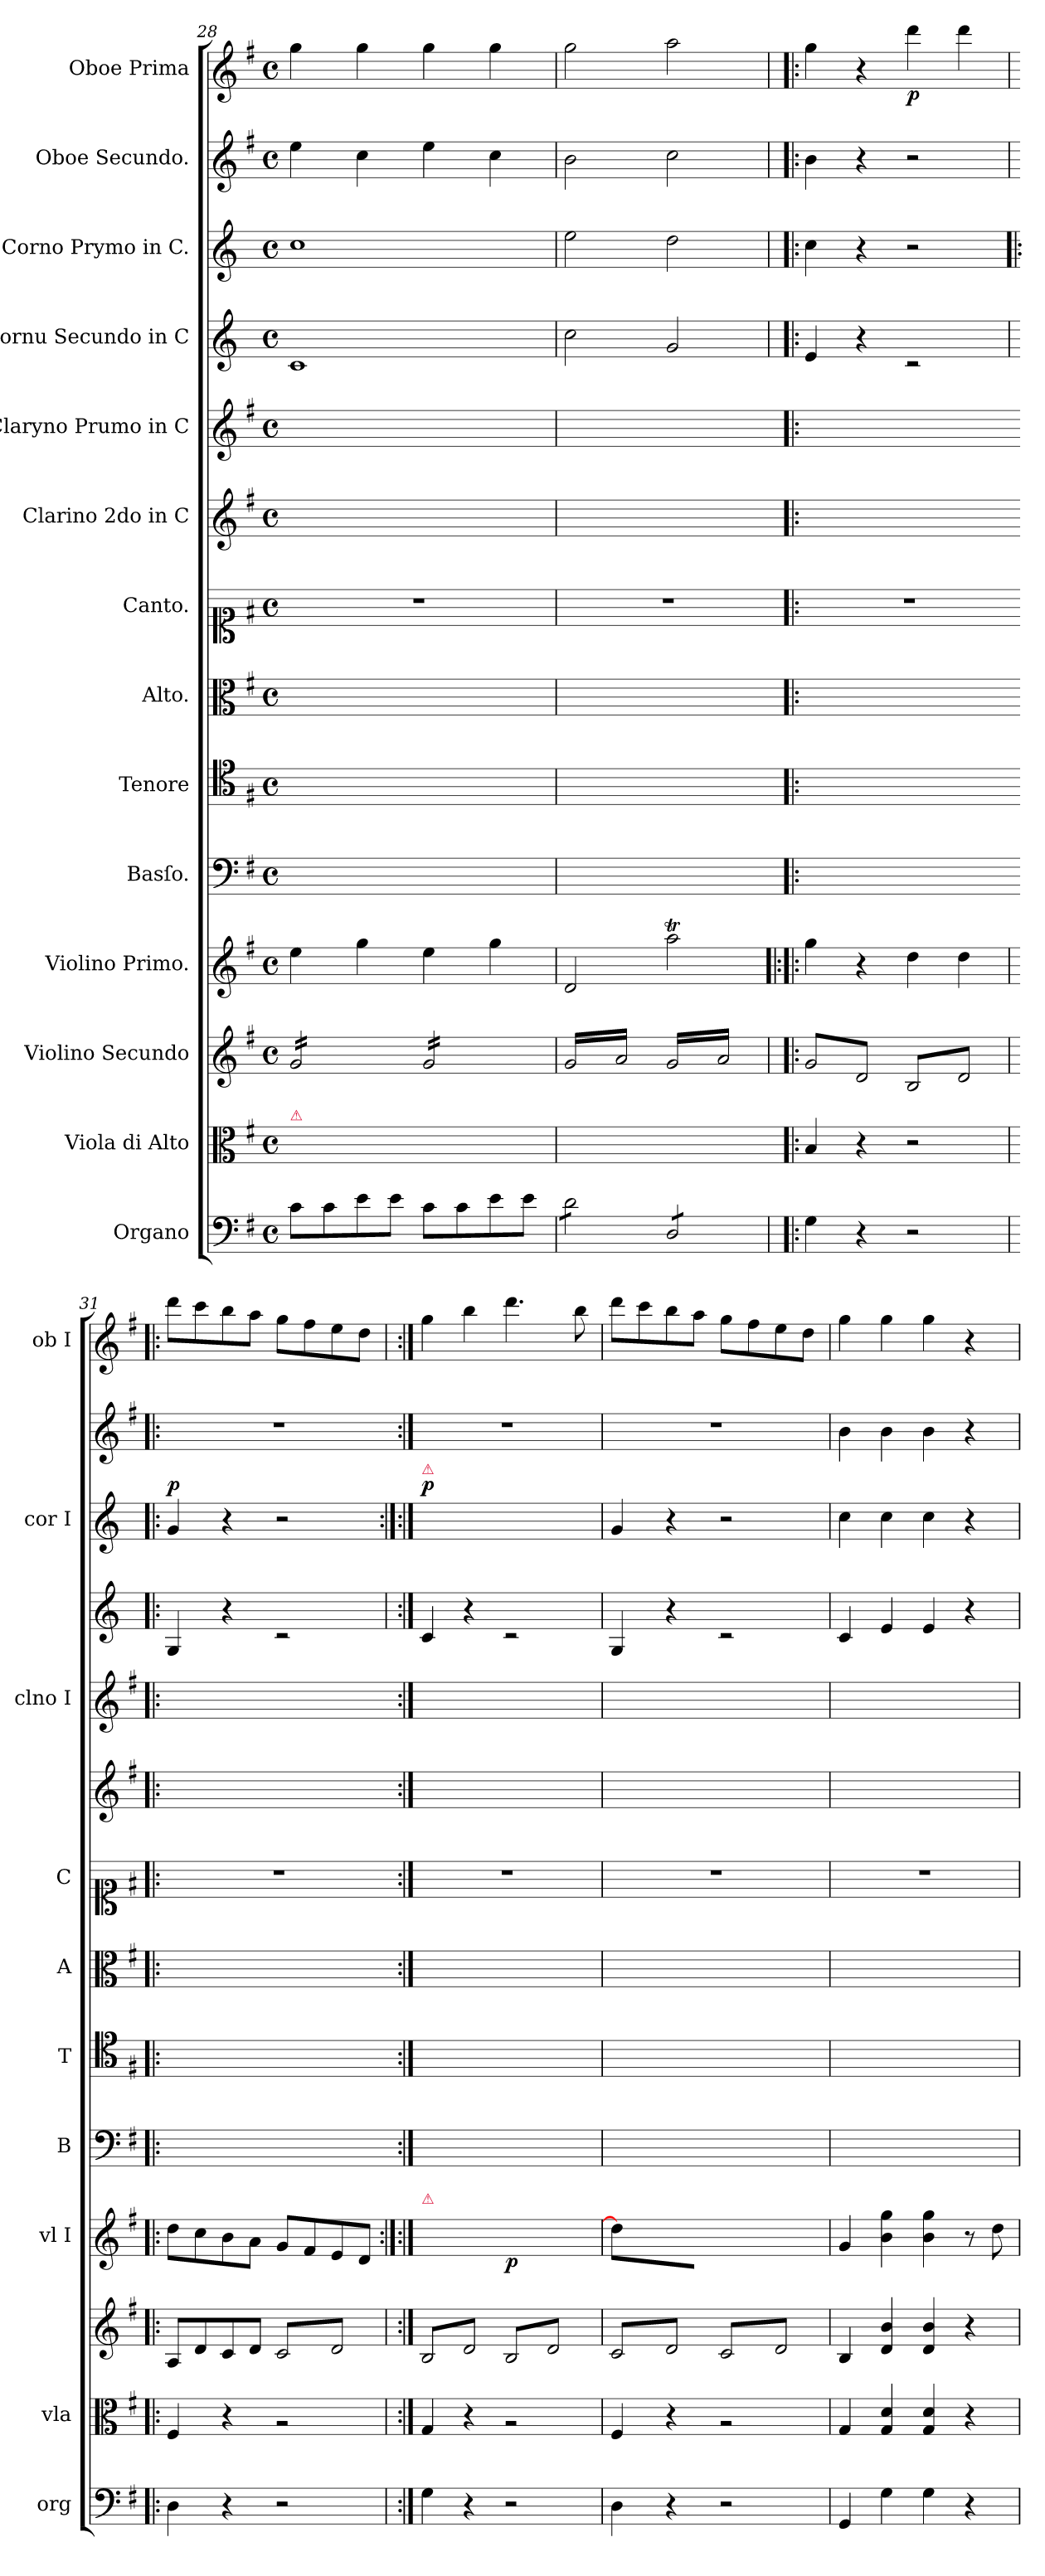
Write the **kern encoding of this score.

**kern	**dynam	**kern	**kern	**dynam	**kern	**dynam	**kern	**kern	**kern	**kern	**kern	**kern	**kern	**dynam	**kern	**dynam	**kern	**kern	**dynam
*part14	*part14	*part13	*part12	*part12	*part11	*part11	*part10	*part9	*part8	*part7	*part6	*part5	*part4	*part4	*part3	*part3	*part2	*part1	*part1
*staff14	*staff14	*staff13	*staff12	*staff12	*staff11	*staff11	*staff10	*staff9	*staff8	*staff7	*staff6	*staff5	*staff4	*staff4	*staff3	*staff3	*staff2	*staff1	*staff1
*I"Organo	*	*I"Viola di Alto	*I"Violino Secundo	*	*I"Violino Primo.	*	*I"Basſo.	*I"Tenore	*I"Alto.	*I"Canto.	*I"Clarino 2do in C	*I"Claryno Prumo in C	*I"Cornu Secundo in C	*	*I"Corno Prymo in C.	*	*I"Oboe Secundo.	*I"Oboe Prima	*
*I'org	*	*I'vla	*	*	*I'vl I	*	*I'B	*I'T	*I'A	*I'C	*	*I'clno I	*	*	*I'cor I	*	*	*I'ob I	*
*clefF4	*	*clefC3	*clefG2	*	*clefG2	*	*clefF4	*clefC4	*clefC3	*clefC1	*clefG2	*clefG2	*clefG2	*	*clefG2	*	*clefG2	*clefG2	*
*	*	*	*	*	*	*	*	*	*	*	*	*	*ITrd3c5	*	*ITrd3c5	*	*	*	*
*k[f#]	*	*k[f#]	*k[f#]	*	*k[f#]	*	*k[f#]	*k[f#]	*k[f#]	*k[f#]	*k[f#]	*k[f#]	*k[f#]	*	*k[f#]	*	*k[f#]	*k[f#]	*
*G:	*	*G:	*G:	*	*G:	*	*G:	*G:	*G:	*G:	*G:	*G:	*G:	*	*G:	*	*G:	*G:	*
*M4/4	*	*M4/4	*M4/4	*	*M4/4	*	*M4/4	*M4/4	*M4/4	*M4/4	*M4/4	*M4/4	*M4/4	*	*M4/4	*	*M4/4	*M4/4	*
*met(c)	*	*met(c)	*met(c)	*	*met(c)	*	*met(c)	*met(c)	*met(c)	*met(c)	*met(c)	*met(c)	*met(c)	*	*met(c)	*	*met(c)	*met(c)	*
=28	=28	=28	=28	=28	=28	=28	=28	=28	=28	=28	=28	=28	=28	=28	=28	=28	=28	=28	=28
!	!	!LO:TX:a:color=crimson:t=⚠	!	!	!	!	!	!	!	!	!	!	!	!	!	!	!	!	!
*	*	*	*tremolo	*	*	*	*	*	*	*	*	*	*	*	*	*	*	*	*
8c\L	.	1ryy	16g/LL	.	4ee\	.	1ryy	1ryy	1ryy	1r	1ryy	1ryy	1G	.	1g	.	4ee\	4gg\	.
.	.	.	16g/	.	.	.	.	.	.	.	.	.	.	.	.	.	.	.	.
8c\	.	.	16g/	.	.	.	.	.	.	.	.	.	.	.	.	.	.	.	.
.	.	.	16g/	.	.	.	.	.	.	.	.	.	.	.	.	.	.	.	.
8e\	.	.	16g/	.	4gg\	.	.	.	.	.	.	.	.	.	.	.	4cc\	4gg\	.
.	.	.	16g/	.	.	.	.	.	.	.	.	.	.	.	.	.	.	.	.
8e\J	.	.	16g/	.	.	.	.	.	.	.	.	.	.	.	.	.	.	.	.
.	.	.	16g/JJ	.	.	.	.	.	.	.	.	.	.	.	.	.	.	.	.
8c\L	.	.	16g/LL	.	4ee\	.	.	.	.	.	.	.	.	.	.	.	4ee\	4gg\	.
.	.	.	16g/	.	.	.	.	.	.	.	.	.	.	.	.	.	.	.	.
8c\	.	.	16g/	.	.	.	.	.	.	.	.	.	.	.	.	.	.	.	.
.	.	.	16g/	.	.	.	.	.	.	.	.	.	.	.	.	.	.	.	.
8e\	.	.	16g/	.	4gg\	.	.	.	.	.	.	.	.	.	.	.	4cc\	4gg\	.
.	.	.	16g/	.	.	.	.	.	.	.	.	.	.	.	.	.	.	.	.
8e\J	.	.	16g/	.	.	.	.	.	.	.	.	.	.	.	.	.	.	.	.
.	.	.	16g/JJ	.	.	.	.	.	.	.	.	.	.	.	.	.	.	.	.
=29	=29	=29	=29	=29	=29	=29	=29	=29	=29	=29	=29	=29	=29	=29	=29	=29	=29	=29	=29
*tremolo	*	*	*	*	*	*	*	*	*	*	*	*	*	*	*	*	*	*	*
8d\L	.	1ryy	16g/LL	.	2d/	.	1ryy	1ryy	1ryy	1r	1ryy	1ryy	2g\	.	2b\	.	2b\	2gg\	.
.	.	.	16a/	.	.	.	.	.	.	.	.	.	.	.	.	.	.	.	.
8d\	.	.	16g/	.	.	.	.	.	.	.	.	.	.	.	.	.	.	.	.
.	.	.	16a/	.	.	.	.	.	.	.	.	.	.	.	.	.	.	.	.
8d\	.	.	16g/	.	.	.	.	.	.	.	.	.	.	.	.	.	.	.	.
.	.	.	16a/	.	.	.	.	.	.	.	.	.	.	.	.	.	.	.	.
8d\J	.	.	16g/	.	.	.	.	.	.	.	.	.	.	.	.	.	.	.	.
.	.	.	16a/JJ	.	.	.	.	.	.	.	.	.	.	.	.	.	.	.	.
8D/L	.	.	16g/LL	.	2aaT\	.	.	.	.	.	.	.	2d/	.	2a\	.	2cc\	2aa\	.
.	.	.	16a/	.	.	.	.	.	.	.	.	.	.	.	.	.	.	.	.
8D/	.	.	16g/	.	.	.	.	.	.	.	.	.	.	.	.	.	.	.	.
.	.	.	16a/	.	.	.	.	.	.	.	.	.	.	.	.	.	.	.	.
8D/	.	.	16g/	.	.	.	.	.	.	.	.	.	.	.	.	.	.	.	.
.	.	.	16a/	.	.	.	.	.	.	.	.	.	.	.	.	.	.	.	.
8D/J	.	.	16g/	.	.	.	.	.	.	.	.	.	.	.	.	.	.	.	.
*Xtremolo	*	*	*	*	*	*	*	*	*	*	*	*	*	*	*	*	*	*	*
.	.	.	16a/JJ	.	.	.	.	.	.	.	.	.	.	.	.	.	.	.	.
=30	=30	=30	=30	=30	=30!|:	=30	=30	=30	=30	=30	=30	=30	=30	=30	=30	=30	=30	=30	=30
4G\	.	4B/	8g/L	p&colon;	4gg\	.	1ryy	1ryy	1ryy	1r	1ryy	1ryy	4B/	.	4g\	.	4b\	4gg\	.
.	.	.	.	.	.	.	.	.	.	.	.	.	.	.	.	.	.	.	.
.	.	.	8d/	.	.	.	.	.	.	.	.	.	.	.	.	.	.	.	.
.	.	.	.	.	.	.	.	.	.	.	.	.	.	.	.	.	.	.	.
4r	.	4r	8g/	.	4r	.	.	.	.	.	.	.	4r	.	4r	.	4r	4r	.
.	.	.	8d/J	.	.	.	.	.	.	.	.	.	.	.	.	.	.	.	.
2r	.	2r	8B/L	.	4dd\	pia	.	.	.	.	.	.	2rc	.	2r	.	2r	4ddd\	p.
.	.	.	8d/	.	.	.	.	.	.	.	.	.	.	.	.	.	.	.	.
.	.	.	8B/	.	4dd\	.	.	.	.	.	.	.	.	.	.	.	.	4ddd\	.
.	.	.	8d/J	.	.	.	.	.	.	.	.	.	.	.	.	.	.	.	.
*	*	*	*Xtremolo	*	*	*	*	*	*	*	*	*	*	*	*	*	*	*	*
=31	=31	=31	=31	=31	=31	=31	=31	=31	=31	=31	=31	=31	=31	=31	=31!|:	=31	=31	=31	=31
!	!	!	!	!	!	!	!	!	!	!	!	!	!	!	!	!LO:DY:a	!	!	!
4D\	.	4F#/	8A/L	.	8dd\L	.	1ryy	1ryy	1ryy	1r	1ryy	1ryy	4D/	.	4d/	p	1r	8ddd\L	.
.	.	.	8d/	.	8cc\	.	.	.	.	.	.	.	.	.	.	.	.	8ccc\	.
4r	.	4r	8c/	.	8b\	.	.	.	.	.	.	.	4r	.	4r	.	.	8bb\	.
.	.	.	8d/J	.	8a\J	.	.	.	.	.	.	.	.	.	.	.	.	8aa\J	.
*	*	*	*tremolo	*	*	*	*	*	*	*	*	*	*	*	*	*	*	*	*
2r	.	2rA	8c/L	.	8g/L	.	.	.	.	.	.	.	2rc	.	2r	.	.	8gg\L	.
.	.	.	8d/	.	8f#/	.	.	.	.	.	.	.	.	.	.	.	.	8ff#\	.
.	.	.	8c/	.	8e/	.	.	.	.	.	.	.	.	.	.	.	.	8ee\	.
.	.	.	8d/J	.	8d/J	.	.	.	.	.	.	.	.	.	.	.	.	8dd\J	.
=32	=32	=32	=32	=32	=32:|!	=32	=32	=32	=32	=32	=32	=32	=32	=32	=32:|!	=32	=32	=32	=32
!	!	!	!	!	!	!	!	!	!	!	!	!	!	!	!LO:TX:a:color=crimson:t=⚠	!	!	!	!
!	!	!	!	!	!LO:TX:a:color=crimson:t=⚠	!	!	!	!	!	!	!	!	!	!	!	!	!	!
!	!	!	!	!	!	!	!	!	!	!	!	!	!	!	!	!LO:DY:a	!	!	!
4G\	.	4G/	8B/L	.	4gg\yy	.	1ryy	1ryy	1ryy	1r	1ryy	1ryy	4G/	.	4d/yy	p	1r	4gg\	.
.	.	.	8d/	.	.	.	.	.	.	.	.	.	.	.	.	.	.	.	.
4r	.	4r	8B/	.	4ryy	.	.	.	.	.	.	.	4r	.	4ryy	.	.	4bb\	.
.	.	.	8d/J	.	.	.	.	.	.	.	.	.	.	.	.	.	.	.	.
2r	.	2rA	8B/L	.	4dd\yy	p	.	.	.	.	.	.	2rc	.	2ryy	.	.	4.ddd\	.
.	.	.	8d/	.	.	.	.	.	.	.	.	.	.	.	.	.	.	.	.
.	.	.	8B/	.	[4dd\yy	.	.	.	.	.	.	.	.	.	.	.	.	.	.
.	.	.	8d/J	.	.	.	.	.	.	.	.	.	.	.	.	.	.	8bb\	.
=33	=33	=33	=33	=33	=33	=33	=33	=33	=33	=33	=33	=33	=33	=33	=33	=33	=33	=33	=33
4D\	.	4F#/	8c/L	.	8dd\L]	.	1ryy	1ryy	1ryy	1r	1ryy	1ryy	4D/	.	4d/	.	1r	8ddd\L	.
.	.	.	8d/	.	8cc\yy	.	.	.	.	.	.	.	.	.	.	.	.	8ccc\	.
4r	.	4r	8c/	.	8b\yy	.	.	.	.	.	.	.	4r	.	4r	.	.	8bb\	.
.	.	.	8d/J	.	8a\Jyy	.	.	.	.	.	.	.	.	.	.	.	.	8aa\J	.
2r	.	2rA	8c/L	.	8g/Lyy	.	.	.	.	.	.	.	2rc	.	2r	.	.	8gg\L	.
.	.	.	8d/	.	8f#/yy	.	.	.	.	.	.	.	.	.	.	.	.	8ff#\	.
.	.	.	8c/	.	8e/yy	.	.	.	.	.	.	.	.	.	.	.	.	8ee\	.
.	.	.	8d/J	.	8d/Jyy	.	.	.	.	.	.	.	.	.	.	.	.	8dd\J	.
*	*	*	*Xtremolo	*	*	*	*	*	*	*	*	*	*	*	*	*	*	*	*
=34	=34	=34	=34	=34	=34	=34	=34	=34	=34	=34	=34	=34	=34	=34	=34	=34	=34	=34	=34
!	!LO:DY:a	!	!	!	!	!	!	!	!	!	!	!	!	!	!	!	!	!	!
4GG/	ffor	4G/	4B/	ff&colon;	4g/	for	1ryy	1ryy	1ryy	1r	1ryy	1ryy	4G/	.	4g\	.	4b\	4gg\	.
.	.	.	.	.	.	.	.	.	.	.	.	.	.	.	.	.	.	.	.
4G\	.	4G/ 4d/	4d/ 4b/	.	4b\ 4gg\	.	.	.	.	.	.	.	4B/	for.	4g\	.	4b\	4gg\	for
4G\	.	4G/ 4d/	4d/ 4b/	.	4b\ 4gg\	.	.	.	.	.	.	.	4B/	.	4g\	.	4b\	4gg\	.
4r	.	4r	4r	.	8r	.	.	.	.	.	.	.	4r	.	4r	.	4r	4r	.
.	.	.	.	.	8dd\	pia	.	.	.	.	.	.	.	.	.	.	.	.	.
=	=	=	=	=	=	=	=	=	=	=	=	=	=	=	=	=	=	=	=
*-	*-	*-	*-	*-	*-	*-	*-	*-	*-	*-	*-	*-	*-	*-	*-	*-	*-	*-	*-
